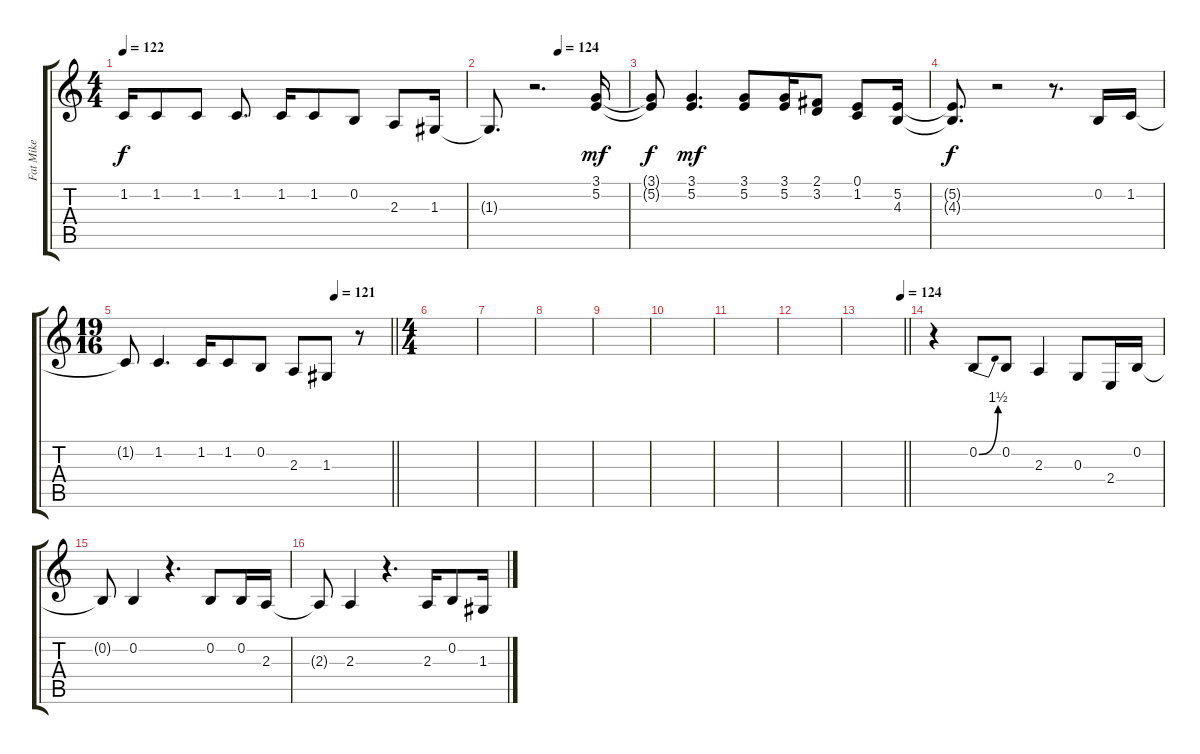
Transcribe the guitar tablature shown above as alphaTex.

\track ("Fat Mike" "Fat Mike") {instrument bassoon}
\staff {score tabs}
\tuning (E4 B3 G3 D3 A2 E2) {hide}
\ts (4 4)
\tempo 122
\clef g2
\ks c
1.2{t}.16{dy f} 1.2.8 1.2.8 1.2.8{d} 1.2.16 1.2.8 0.2.8 2.3.8 1.3.16 |
\tempo (124 0.5)
1.3{t}.8{d} r.2{d} (3.1 5.2).16{dy mf} |
(3.1{t} 5.2{t}).8{dy f} (3.1 5.2).4{d dy mf} (3.1 5.2).8 (3.1 5.2).16 (2.1 3.2).8 (0.1 1.2).8 (5.2 4.3).16 |
(5.2{t} 4.3{t}).8{d dy f} r.2 r.8{d} 0.2.16 1.2.16 |
\ts (19 16)
\tempo (121 0.7894736842105263)
\barLineRight lightlight
1.2{t}.8 1.2.4{d} 1.2.16 1.2.8 0.2.8 2.3.8 1.3.8 r.8 |
\ts (4 4)
\section ("" "")
|
|
|
|
|
|
|
\tempo (124 0.9375)
\barLineRight lightlight
|
\section ("" "")
r.4 0.2{be (bend 0 0 60 6)}.8 0.2.8 2.3.4 0.3.8 2.4.16 0.2.16 |
0.2{t}.8 0.2.4 r.4{d} 0.2.8 0.2.16 2.3.16 |
2.3{t}.8 2.3.4 r.4{d} 2.3.16 0.2.8 1.3.16
